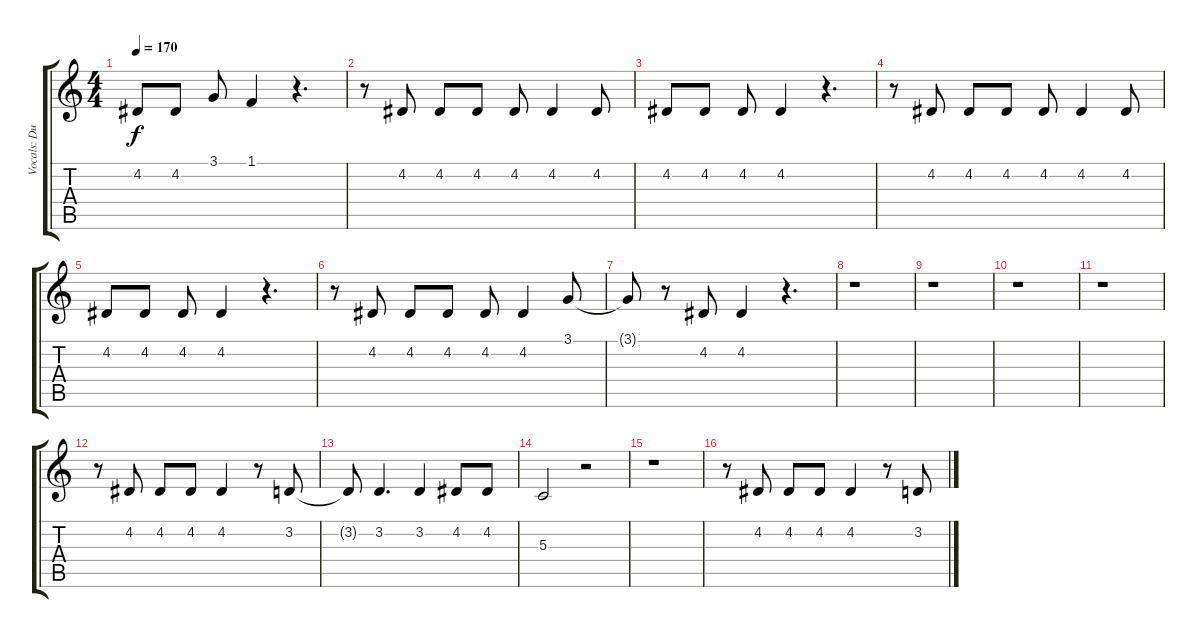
\track ("Vocals: Duff" "Vocals: Du") {instrument lead2sawtooth}
\staff {score tabs}
\tuning (E4 B3 G3 D3 A2 E2) {hide}
\ts (4 4)
\tempo 170
\clef g2
\ks c
4.2.8{dy f} 4.2.8 3.1.8 1.1.4 r.4{d} |
r.8 4.2.8 4.2.8 4.2.8 4.2.8 4.2.4 4.2.8 |
4.2.8 4.2.8 4.2.8 4.2.4 r.4{d} |
r.8 4.2.8 4.2.8 4.2.8 4.2.8 4.2.4 4.2.8 |
4.2.8 4.2.8 4.2.8 4.2.4 r.4{d} |
r.8 4.2.8 4.2.8 4.2.8 4.2.8 4.2.4 3.1.8 |
3.1{t}.8 r.8 4.2.8 4.2.4 r.4{d} |
r.1 |
r.1 |
r.1 |
r.1 |
r.8 4.2.8 4.2.8 4.2.8 4.2.4 r.8 3.2.8 |
3.2{t}.8 3.2.4{d} 3.2.4 4.2.8 4.2.8 |
5.3.2 r.2 |
r.1 |
r.8 4.2.8 4.2.8 4.2.8 4.2.4 r.8 3.2.8
